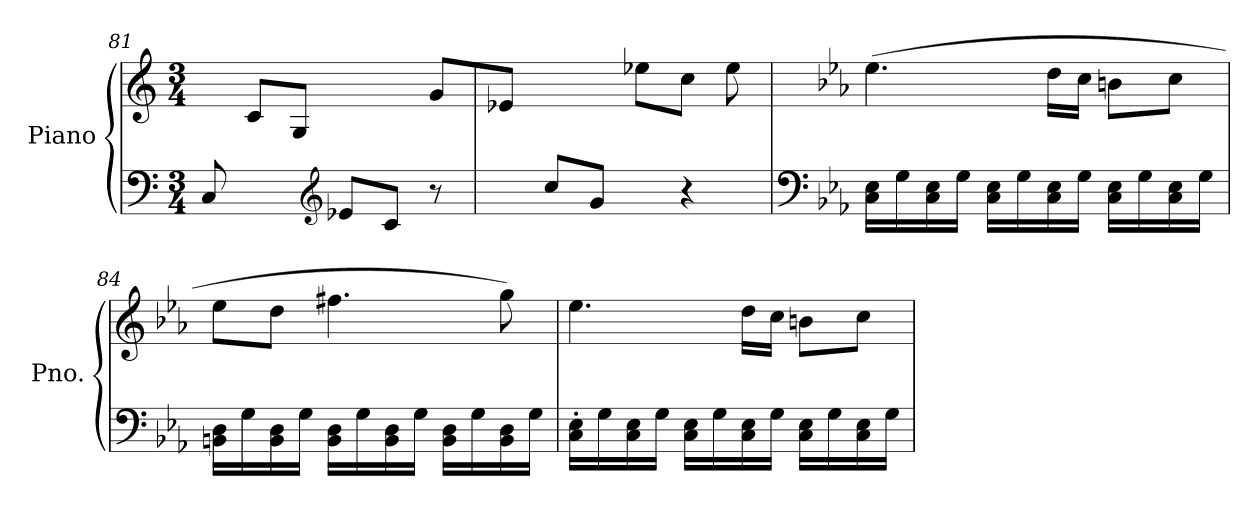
**kern	**kern
*part1	*part1
*staff2	*staff1
*I"Piano	*
*I'Pno.	*
*clefF4	*clefG2
*k[]	*k[]
*M3/4	*M3/4
=81	=81
8C/	8ryy
8ryy	8c/L
8ryy	8G/J
*clefG2	*
8e-X/L	8ryy
8c/J	8ryy
8r	8g/L
=82	=82
8ryy	8e-X/J
8cc/L	8ryy
8g/J	8ryy
8ryy	8ee-X\L
4r	8cc\J
.	8ee-\
=83	=83
*clefF4	*
*k[b-e-a-]	*k[b-e-a-]
16C\ 16E-\LL	(>4.ee-\
16G\	.
16C\ 16E-\	.
16G\JJ	.
16C\ 16E-\LL	.
16G\	.
16C\ 16E-\	16dd\LL
16G\JJ	16cc\JJ
16C\ 16E-\LL	8bn\L
16G\	.
16C\ 16E-\	8cc\J
16G\JJ	.
=84	=84
16BBn\ 16D\LL	8ee-\L
16G\	.
16BB\ 16D\	8dd\J
16G\JJ	.
16BB\ 16D\LL	4.ff#X\
16G\	.
16BB\ 16D\	.
16G\JJ	.
16BB\ 16D\LL	.
16G\	.
16BB\ 16D\	8gg\)
16G\JJ	.
!!LO:LB:g=z
=85	=85
16C\' 16E-\'LL	4.ee-\
16G\	.
16C\ 16E-\	.
16G\JJ	.
16C\ 16E-\LL	.
16G\	.
16C\ 16E-\	16dd\LL
16G\JJ	16cc\JJ
16C\ 16E-\LL	8bn\L
16G\	.
16C\ 16E-\	8cc\J
16G\JJ	.
=	=
*-	*-
